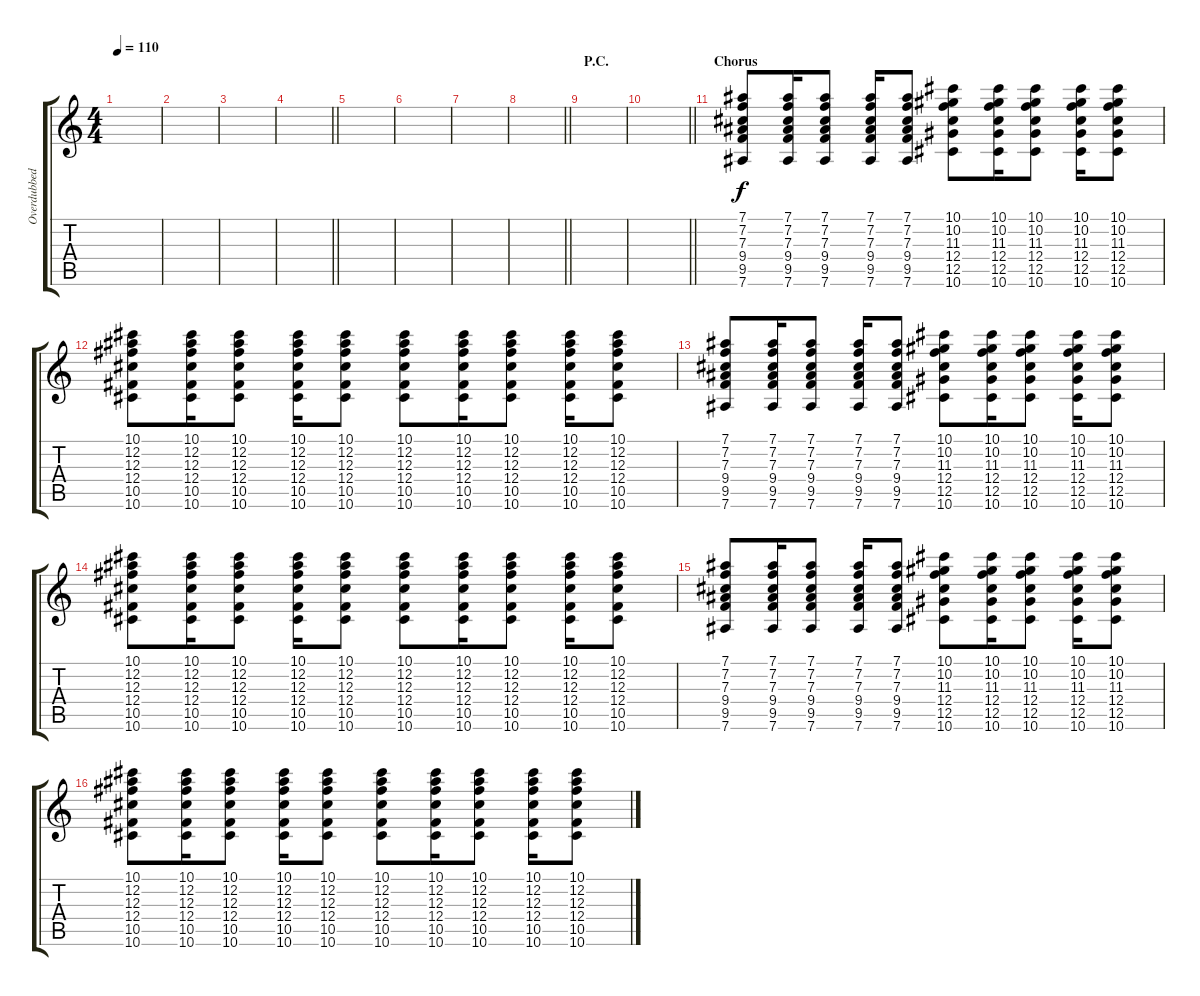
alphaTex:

\track ("Overdubbed Guitar" "Overdubbed") {instrument distortionguitar}
\staff {score tabs}
\tuning (Eb4 Bb3 Gb3 Db3 Ab2 Eb2) {hide}
\ts (4 4)
\tempo 110
\clef g2
\ks c
|
|
|
\barLineRight lightlight
|
|
|
|
\barLineRight lightlight
|
\section ("" "P.C.")
|
\barLineRight lightlight
|
\section ("" "Chorus")
(7.1 7.2 7.3 9.4 9.5 7.6).8 (7.1 7.2 7.3 9.4 9.5 7.6).16 (7.1 7.2 7.3 9.4 9.5 7.6).8 (7.1 7.2 7.3 9.4 9.5 7.6).16 (7.1 7.2 7.3 9.4 9.5 7.6).8 (10.1 10.2 11.3 12.4 12.5 10.6).8 (10.1 10.2 11.3 12.4 12.5 10.6).16 (10.1 10.2 11.3 12.4 12.5 10.6).8 (10.1 10.2 11.3 12.4 12.5 10.6).16 (10.1 10.2 11.3 12.4 12.5 10.6).8 |
(10.1 12.2 12.3 12.4 10.5 10.6).8 (10.1 12.2 12.3 12.4 10.5 10.6).16 (10.1 12.2 12.3 12.4 10.5 10.6).8 (10.1 12.2 12.3 12.4 10.5 10.6).16 (10.1 12.2 12.3 12.4 10.5 10.6).8 (10.1 12.2 12.3 12.4 10.5 10.6).8 (10.1 12.2 12.3 12.4 10.5 10.6).16 (10.1 12.2 12.3 12.4 10.5 10.6).8 (10.1 12.2 12.3 12.4 10.5 10.6).16 (10.1 12.2 12.3 12.4 10.5 10.6).8 |
(7.1 7.2 7.3 9.4 9.5 7.6).8 (7.1 7.2 7.3 9.4 9.5 7.6).16 (7.1 7.2 7.3 9.4 9.5 7.6).8 (7.1 7.2 7.3 9.4 9.5 7.6).16 (7.1 7.2 7.3 9.4 9.5 7.6).8 (10.1 10.2 11.3 12.4 12.5 10.6).8 (10.1 10.2 11.3 12.4 12.5 10.6).16 (10.1 10.2 11.3 12.4 12.5 10.6).8 (10.1 10.2 11.3 12.4 12.5 10.6).16 (10.1 10.2 11.3 12.4 12.5 10.6).8 |
(10.1 12.2 12.3 12.4 10.5 10.6).8 (10.1 12.2 12.3 12.4 10.5 10.6).16 (10.1 12.2 12.3 12.4 10.5 10.6).8 (10.1 12.2 12.3 12.4 10.5 10.6).16 (10.1 12.2 12.3 12.4 10.5 10.6).8 (10.1 12.2 12.3 12.4 10.5 10.6).8 (10.1 12.2 12.3 12.4 10.5 10.6).16 (10.1 12.2 12.3 12.4 10.5 10.6).8 (10.1 12.2 12.3 12.4 10.5 10.6).16 (10.1 12.2 12.3 12.4 10.5 10.6).8 |
(7.1 7.2 7.3 9.4 9.5 7.6).8 (7.1 7.2 7.3 9.4 9.5 7.6).16 (7.1 7.2 7.3 9.4 9.5 7.6).8 (7.1 7.2 7.3 9.4 9.5 7.6).16 (7.1 7.2 7.3 9.4 9.5 7.6).8 (10.1 10.2 11.3 12.4 12.5 10.6).8 (10.1 10.2 11.3 12.4 12.5 10.6).16 (10.1 10.2 11.3 12.4 12.5 10.6).8 (10.1 10.2 11.3 12.4 12.5 10.6).16 (10.1 10.2 11.3 12.4 12.5 10.6).8 |
(10.1 12.2 12.3 12.4 10.5 10.6).8 (10.1 12.2 12.3 12.4 10.5 10.6).16 (10.1 12.2 12.3 12.4 10.5 10.6).8 (10.1 12.2 12.3 12.4 10.5 10.6).16 (10.1 12.2 12.3 12.4 10.5 10.6).8 (10.1 12.2 12.3 12.4 10.5 10.6).8 (10.1 12.2 12.3 12.4 10.5 10.6).16 (10.1 12.2 12.3 12.4 10.5 10.6).8 (10.1 12.2 12.3 12.4 10.5 10.6).16 (10.1 12.2 12.3 12.4 10.5 10.6).8
